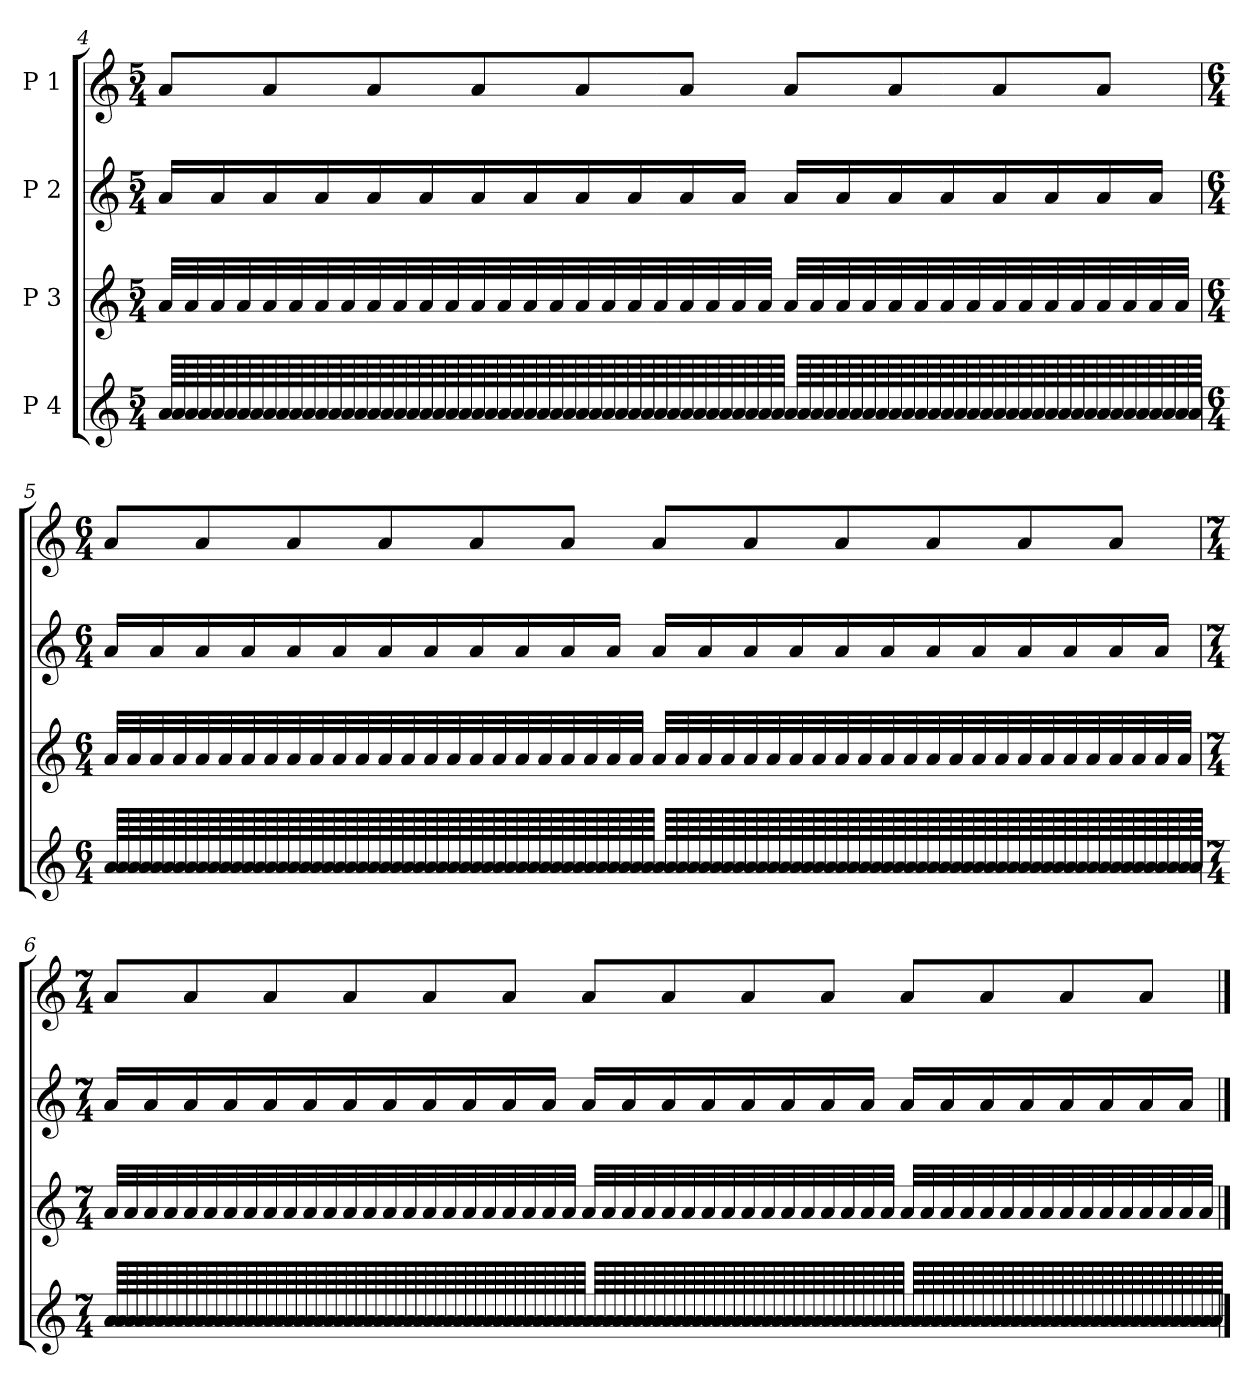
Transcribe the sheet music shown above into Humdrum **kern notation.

**kern	**kern	**kern	**kern
*part4	*part3	*part2	*part1
*staff4	*staff3	*staff2	*staff1
*I"P 4	*I"P 3	*I"P 2	*I"P 1
!!LO:PB:g=z
*clefG2	*clefG2	*clefG2	*clefG2
*k[]	*k[]	*k[]	*k[]
*M5/4	*M5/4	*M5/4	*M5/4
=4	=4	=4	=4
64a/LLLL	32a/LLL	16a/LL	8a/L
64a/	.	.	.
64a/	32a/	.	.
64a/	.	.	.
64a/	32a/	16a/	.
64a/	.	.	.
64a/	32a/	.	.
64a/	.	.	.
64a/	32a/	16a/	8a/
64a/	.	.	.
64a/	32a/	.	.
64a/	.	.	.
64a/	32a/	16a/	.
64a/	.	.	.
64a/	32a/	.	.
64a/	.	.	.
64a/	32a/	16a/	8a/
64a/	.	.	.
64a/	32a/	.	.
64a/	.	.	.
64a/	32a/	16a/	.
64a/	.	.	.
64a/	32a/	.	.
64a/	.	.	.
64a/	32a/	16a/	8a/
64a/	.	.	.
64a/	32a/	.	.
64a/	.	.	.
64a/	32a/	16a/	.
64a/	.	.	.
64a/	32a/	.	.
64a/	.	.	.
64a/	32a/	16a/	8a/
64a/	.	.	.
64a/	32a/	.	.
64a/	.	.	.
64a/	32a/	16a/	.
64a/	.	.	.
64a/	32a/	.	.
64a/	.	.	.
64a/	32a/	16a/	8a/J
64a/	.	.	.
64a/	32a/	.	.
64a/	.	.	.
64a/	32a/	16a/JJ	.
64a/	.	.	.
64a/	32a/JJJ	.	.
64a/JJJJ	.	.	.
64a/LLLL	32a/LLL	16a/LL	8a/L
64a/	.	.	.
64a/	32a/	.	.
64a/	.	.	.
64a/	32a/	16a/	.
64a/	.	.	.
64a/	32a/	.	.
64a/	.	.	.
64a/	32a/	16a/	8a/
64a/	.	.	.
64a/	32a/	.	.
64a/	.	.	.
64a/	32a/	16a/	.
64a/	.	.	.
64a/	32a/	.	.
64a/	.	.	.
64a/	32a/	16a/	8a/
64a/	.	.	.
64a/	32a/	.	.
64a/	.	.	.
64a/	32a/	16a/	.
64a/	.	.	.
64a/	32a/	.	.
64a/	.	.	.
64a/	32a/	16a/	8a/J
64a/	.	.	.
64a/	32a/	.	.
64a/	.	.	.
64a/	32a/	16a/JJ	.
64a/	.	.	.
64a/	32a/JJJ	.	.
64a/JJJJ	.	.	.
!!LO:LB:g=z
=5	=5	=5	=5
*M6/4	*M6/4	*M6/4	*M6/4
64a/LLLL	32a/LLL	16a/LL	8a/L
64a/	.	.	.
64a/	32a/	.	.
64a/	.	.	.
64a/	32a/	16a/	.
64a/	.	.	.
64a/	32a/	.	.
64a/	.	.	.
64a/	32a/	16a/	8a/
64a/	.	.	.
64a/	32a/	.	.
64a/	.	.	.
64a/	32a/	16a/	.
64a/	.	.	.
64a/	32a/	.	.
64a/	.	.	.
64a/	32a/	16a/	8a/
64a/	.	.	.
64a/	32a/	.	.
64a/	.	.	.
64a/	32a/	16a/	.
64a/	.	.	.
64a/	32a/	.	.
64a/	.	.	.
64a/	32a/	16a/	8a/
64a/	.	.	.
64a/	32a/	.	.
64a/	.	.	.
64a/	32a/	16a/	.
64a/	.	.	.
64a/	32a/	.	.
64a/	.	.	.
64a/	32a/	16a/	8a/
64a/	.	.	.
64a/	32a/	.	.
64a/	.	.	.
64a/	32a/	16a/	.
64a/	.	.	.
64a/	32a/	.	.
64a/	.	.	.
64a/	32a/	16a/	8a/J
64a/	.	.	.
64a/	32a/	.	.
64a/	.	.	.
64a/	32a/	16a/JJ	.
64a/	.	.	.
64a/	32a/JJJ	.	.
64a/JJJJ	.	.	.
64a/LLLL	32a/LLL	16a/LL	8a/L
64a/	.	.	.
64a/	32a/	.	.
64a/	.	.	.
64a/	32a/	16a/	.
64a/	.	.	.
64a/	32a/	.	.
64a/	.	.	.
64a/	32a/	16a/	8a/
64a/	.	.	.
64a/	32a/	.	.
64a/	.	.	.
64a/	32a/	16a/	.
64a/	.	.	.
64a/	32a/	.	.
64a/	.	.	.
64a/	32a/	16a/	8a/
64a/	.	.	.
64a/	32a/	.	.
64a/	.	.	.
64a/	32a/	16a/	.
64a/	.	.	.
64a/	32a/	.	.
64a/	.	.	.
64a/	32a/	16a/	8a/
64a/	.	.	.
64a/	32a/	.	.
64a/	.	.	.
64a/	32a/	16a/	.
64a/	.	.	.
64a/	32a/	.	.
64a/	.	.	.
64a/	32a/	16a/	8a/
64a/	.	.	.
64a/	32a/	.	.
64a/	.	.	.
64a/	32a/	16a/	.
64a/	.	.	.
64a/	32a/	.	.
64a/	.	.	.
64a/	32a/	16a/	8a/J
64a/	.	.	.
64a/	32a/	.	.
64a/	.	.	.
64a/	32a/	16a/JJ	.
64a/	.	.	.
64a/	32a/JJJ	.	.
64a/JJJJ	.	.	.
!!LO:LB:g=z
=6	=6	=6	=6
*M7/4	*M7/4	*M7/4	*M7/4
64a/LLLL	32a/LLL	16a/LL	8a/L
64a/	.	.	.
64a/	32a/	.	.
64a/	.	.	.
64a/	32a/	16a/	.
64a/	.	.	.
64a/	32a/	.	.
64a/	.	.	.
64a/	32a/	16a/	8a/
64a/	.	.	.
64a/	32a/	.	.
64a/	.	.	.
64a/	32a/	16a/	.
64a/	.	.	.
64a/	32a/	.	.
64a/	.	.	.
64a/	32a/	16a/	8a/
64a/	.	.	.
64a/	32a/	.	.
64a/	.	.	.
64a/	32a/	16a/	.
64a/	.	.	.
64a/	32a/	.	.
64a/	.	.	.
64a/	32a/	16a/	8a/
64a/	.	.	.
64a/	32a/	.	.
64a/	.	.	.
64a/	32a/	16a/	.
64a/	.	.	.
64a/	32a/	.	.
64a/	.	.	.
64a/	32a/	16a/	8a/
64a/	.	.	.
64a/	32a/	.	.
64a/	.	.	.
64a/	32a/	16a/	.
64a/	.	.	.
64a/	32a/	.	.
64a/	.	.	.
64a/	32a/	16a/	8a/J
64a/	.	.	.
64a/	32a/	.	.
64a/	.	.	.
64a/	32a/	16a/JJ	.
64a/	.	.	.
64a/	32a/JJJ	.	.
64a/JJJJ	.	.	.
64a/LLLL	32a/LLL	16a/LL	8a/L
64a/	.	.	.
64a/	32a/	.	.
64a/	.	.	.
64a/	32a/	16a/	.
64a/	.	.	.
64a/	32a/	.	.
64a/	.	.	.
64a/	32a/	16a/	8a/
64a/	.	.	.
64a/	32a/	.	.
64a/	.	.	.
64a/	32a/	16a/	.
64a/	.	.	.
64a/	32a/	.	.
64a/	.	.	.
64a/	32a/	16a/	8a/
64a/	.	.	.
64a/	32a/	.	.
64a/	.	.	.
64a/	32a/	16a/	.
64a/	.	.	.
64a/	32a/	.	.
64a/	.	.	.
64a/	32a/	16a/	8a/J
64a/	.	.	.
64a/	32a/	.	.
64a/	.	.	.
64a/	32a/	16a/JJ	.
64a/	.	.	.
64a/	32a/JJJ	.	.
64a/JJJJ	.	.	.
64a/LLLL	32a/LLL	16a/LL	8a/L
64a/	.	.	.
64a/	32a/	.	.
64a/	.	.	.
64a/	32a/	16a/	.
64a/	.	.	.
64a/	32a/	.	.
64a/	.	.	.
64a/	32a/	16a/	8a/
64a/	.	.	.
64a/	32a/	.	.
64a/	.	.	.
64a/	32a/	16a/	.
64a/	.	.	.
64a/	32a/	.	.
64a/	.	.	.
64a/	32a/	16a/	8a/
64a/	.	.	.
64a/	32a/	.	.
64a/	.	.	.
64a/	32a/	16a/	.
64a/	.	.	.
64a/	32a/	.	.
64a/	.	.	.
64a/	32a/	16a/	8a/J
64a/	.	.	.
64a/	32a/	.	.
64a/	.	.	.
64a/	32a/	16a/JJ	.
64a/	.	.	.
64a/	32a/JJJ	.	.
64a/JJJJ	.	.	.
==	==	==	==
*-	*-	*-	*-
